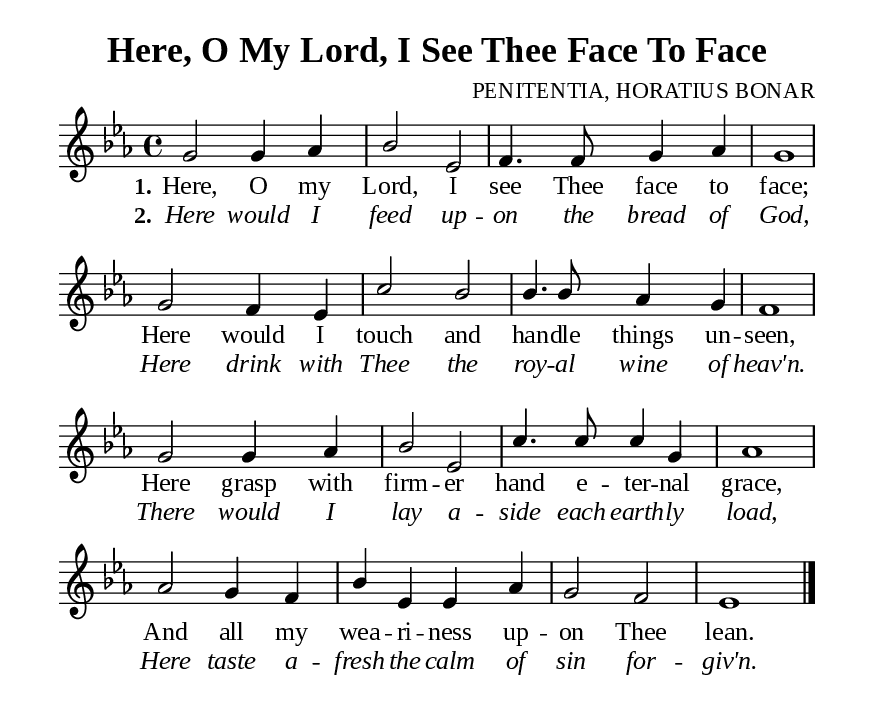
\version "2.18.2"

\header {
  title = "Here, O My Lord, I See Thee Face To Face"
  composer = "PENITENTIA, HORATIUS BONAR"
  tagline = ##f
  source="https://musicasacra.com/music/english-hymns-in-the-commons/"
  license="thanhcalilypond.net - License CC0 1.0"
}

global= {
  \key ees \major
  \time 4/4
  \override Score.BarNumber.break-visibility = ##(#f #f #f)
  \override Lyrics.LyricSpace.minimum-distance = #3.0
}

\paper {
  #(set-paper-size "a5")
  top-margin = 10\mm
  bottom-margin = 5\mm
  left-margin = 10\mm
  right-margin = 10\mm
  indent = #0
  #(define fonts
	 (make-pango-font-tree "Liberation Serif"
	 		       "Liberation Serif"
			       "Liberation Serif"
			       (/ 20 20)))
  system-system-spacing = #'((basic-distance . 3) (padding . 3))
}

printItalic = \with {
  \override LyricText.font-shape = #'italic
}

% Verse music
musicVerseSoprano = \relative c'' {
  %{	01	%} g2 g4 aes |
  %{	02	%} bes2 ees, |
  %{	03	%} f4. f8 g4 aes |
  %{	04	%} g1 |
  %{	05	%} g2 f4 ees |
  %{	06	%} c'2 bes |
  %{	07	%} bes4. bes8 aes4 g |
  %{	08	%} f1 |
  %{	09	%} g2 g4 aes |
  %{	10	%} bes2 ees, |
  %{	11	%} c'4. c8 c4 g |
  %{	12	%} aes1 |
  %{	13	%} aes2 g4 f |
  %{	14	%} bes ees, ees aes |
  %{	15	%} g2 f |
  %{	16	%} ees1 \bar "|."
}

% Verse lyrics
verseOne = \lyricmode {
  \set stanza = #"1."
  Here, O my Lord, I see Thee face to face;
  Here would I touch and han -- dle things un -- seen,
  Here grasp with firm -- er hand e -- ter -- nal grace,
  And all my wea -- ri -- ness up -- on Thee lean.
}

verseTwo = \lyricmode {
  \set stanza = #"2."
  Here would I feed up -- on the bread of God,
  Here drink with Thee the roy -- al wine of heav'n.
  There would I lay a -- side each earth -- ly load,
  Here taste a -- fresh the calm of sin for -- giv'n.
}

% Layout
\score {
    \new ChoirStaff <<
      \new Staff <<
        \clef "treble"
        \new Voice = "sopranos" { \global \stemUp \slurUp \musicVerseSoprano }
      >>
      \new Lyrics \lyricsto sopranos \verseOne
      \new Lyrics \printItalic \lyricsto sopranos \verseTwo
    >>
}
